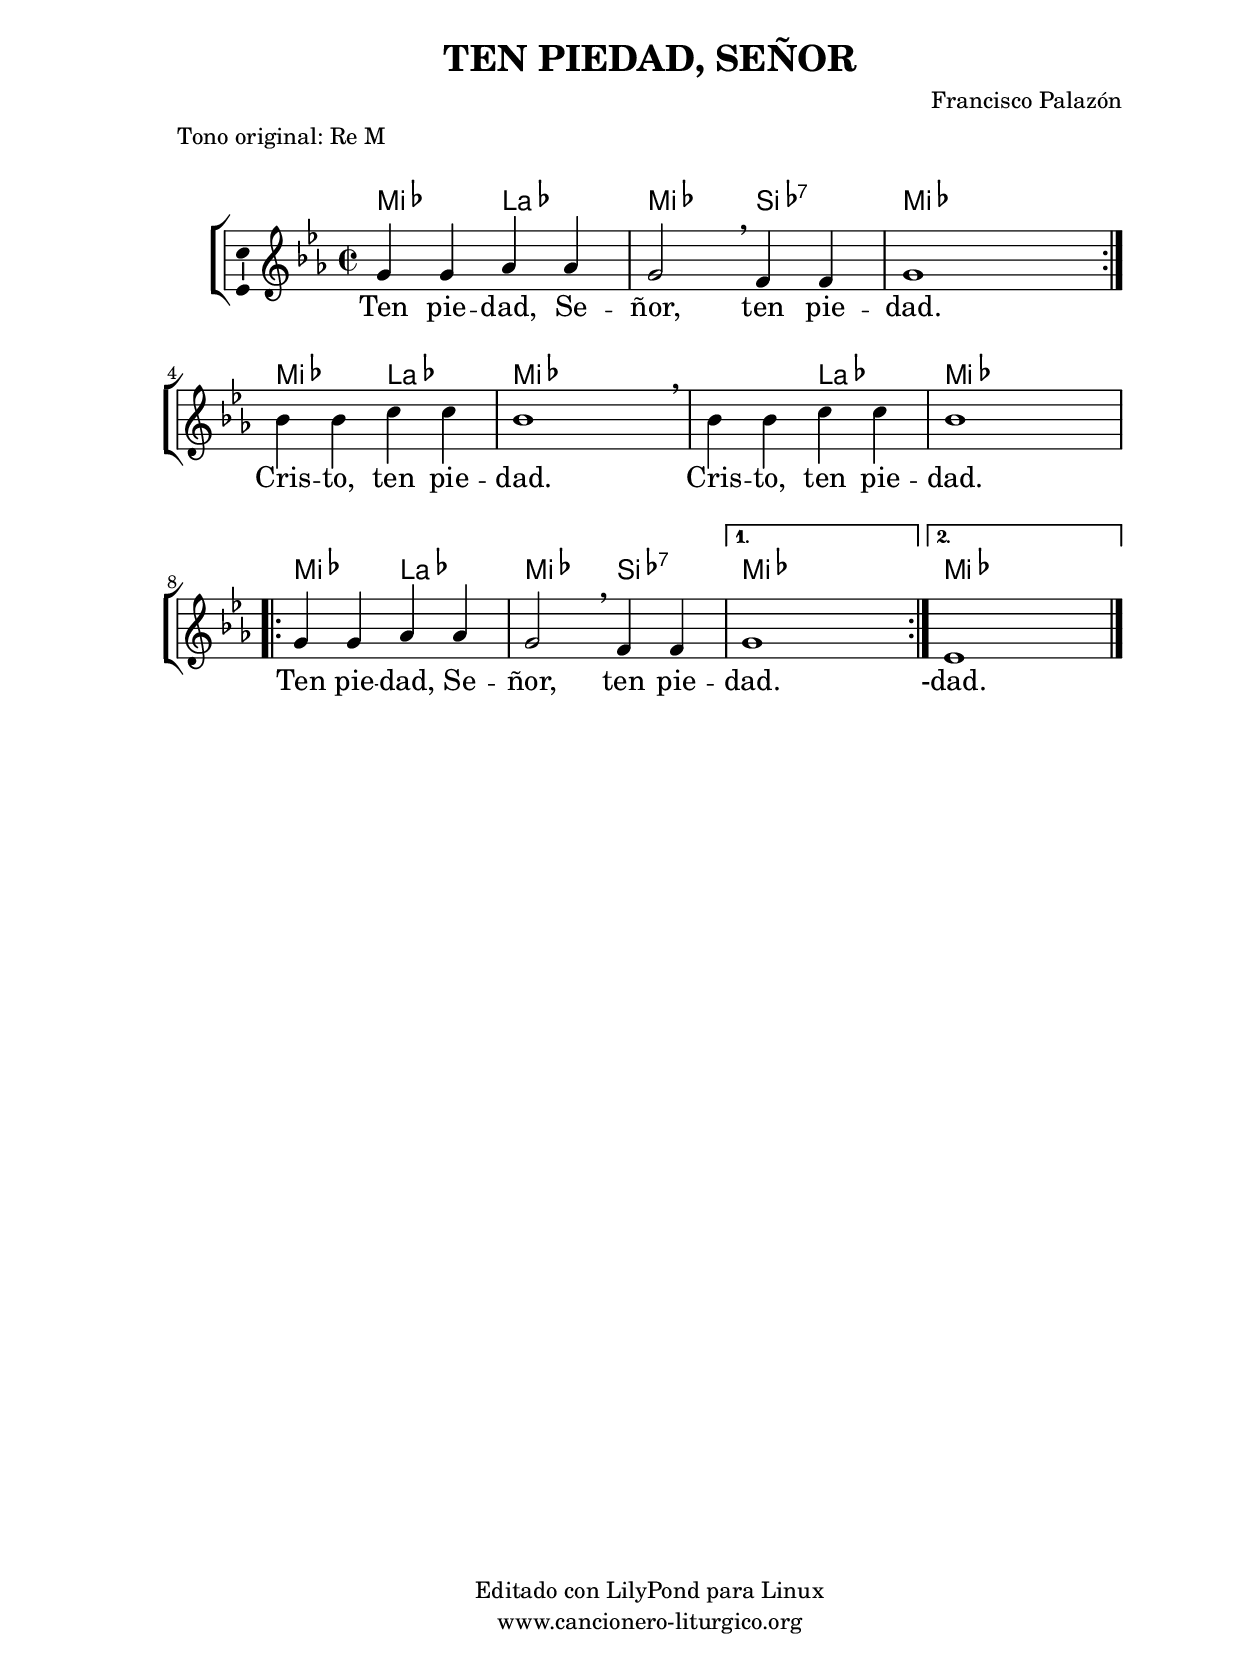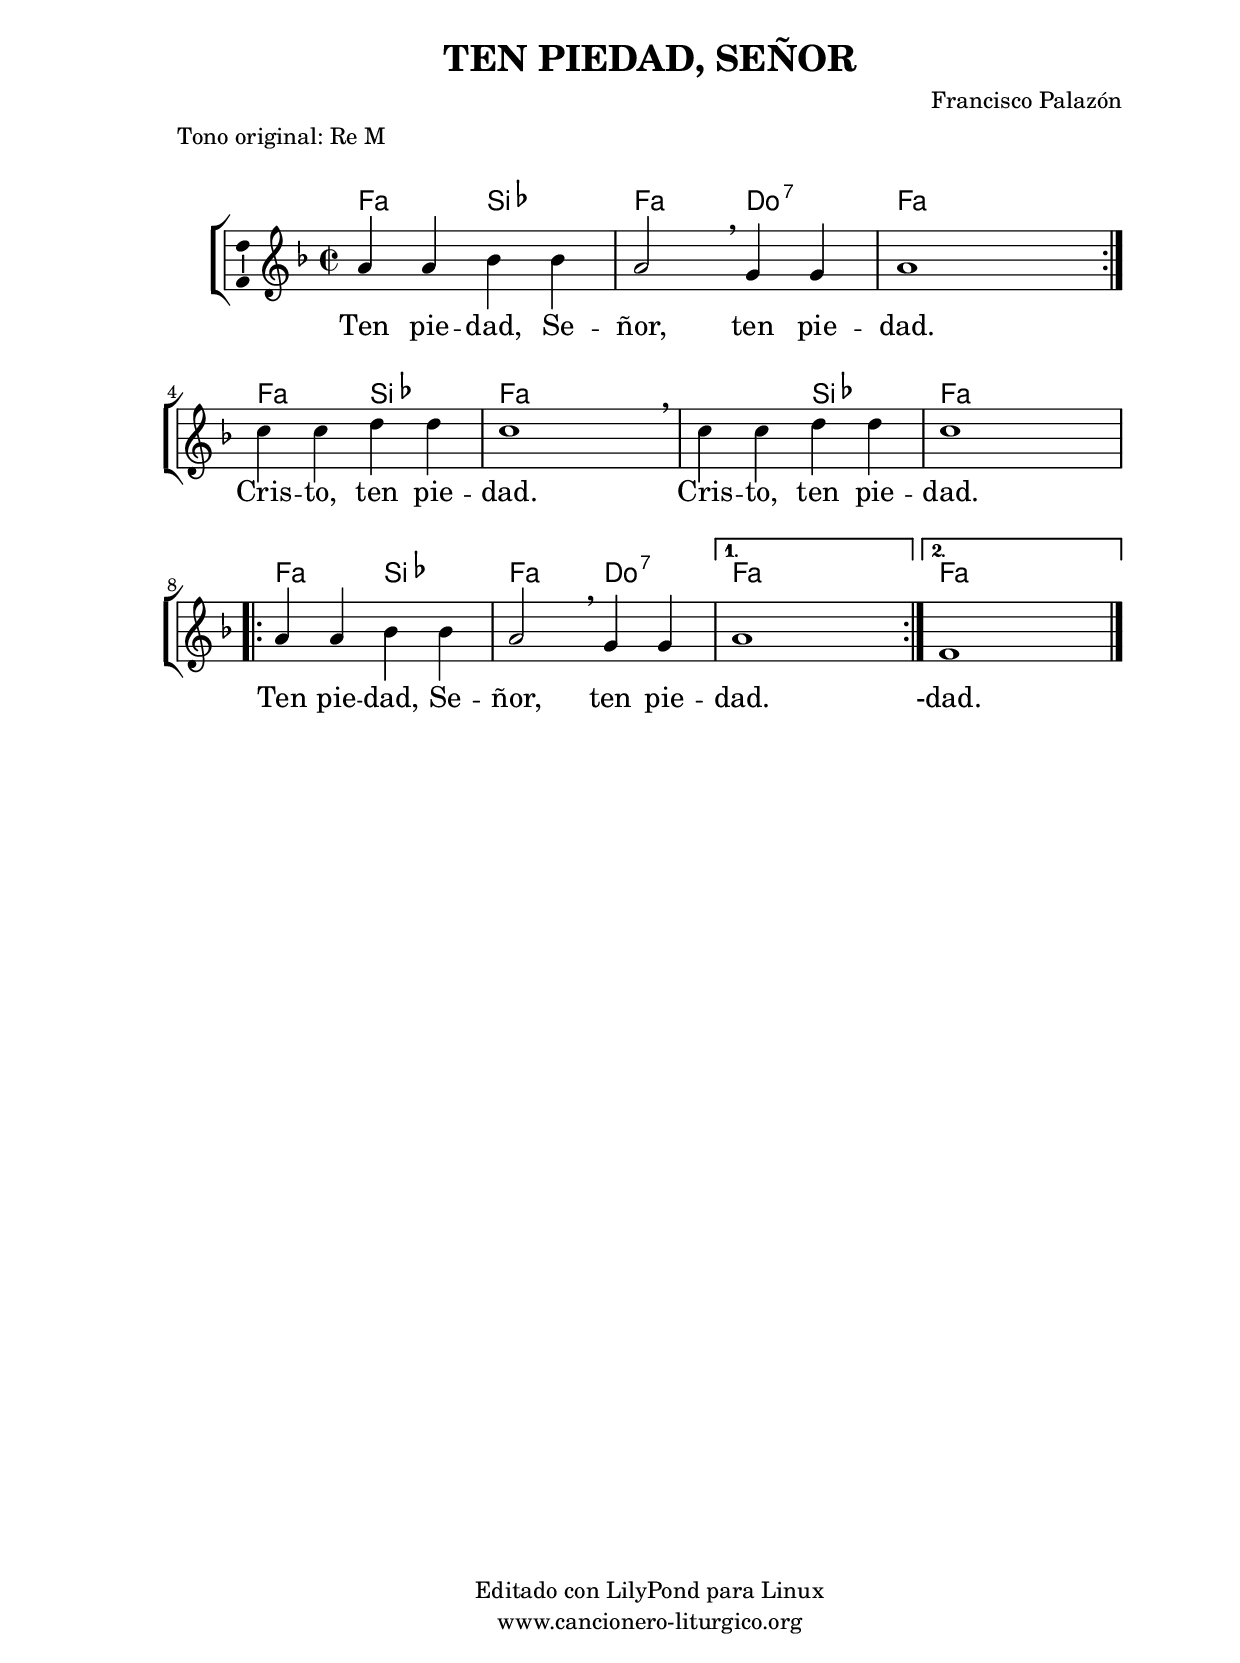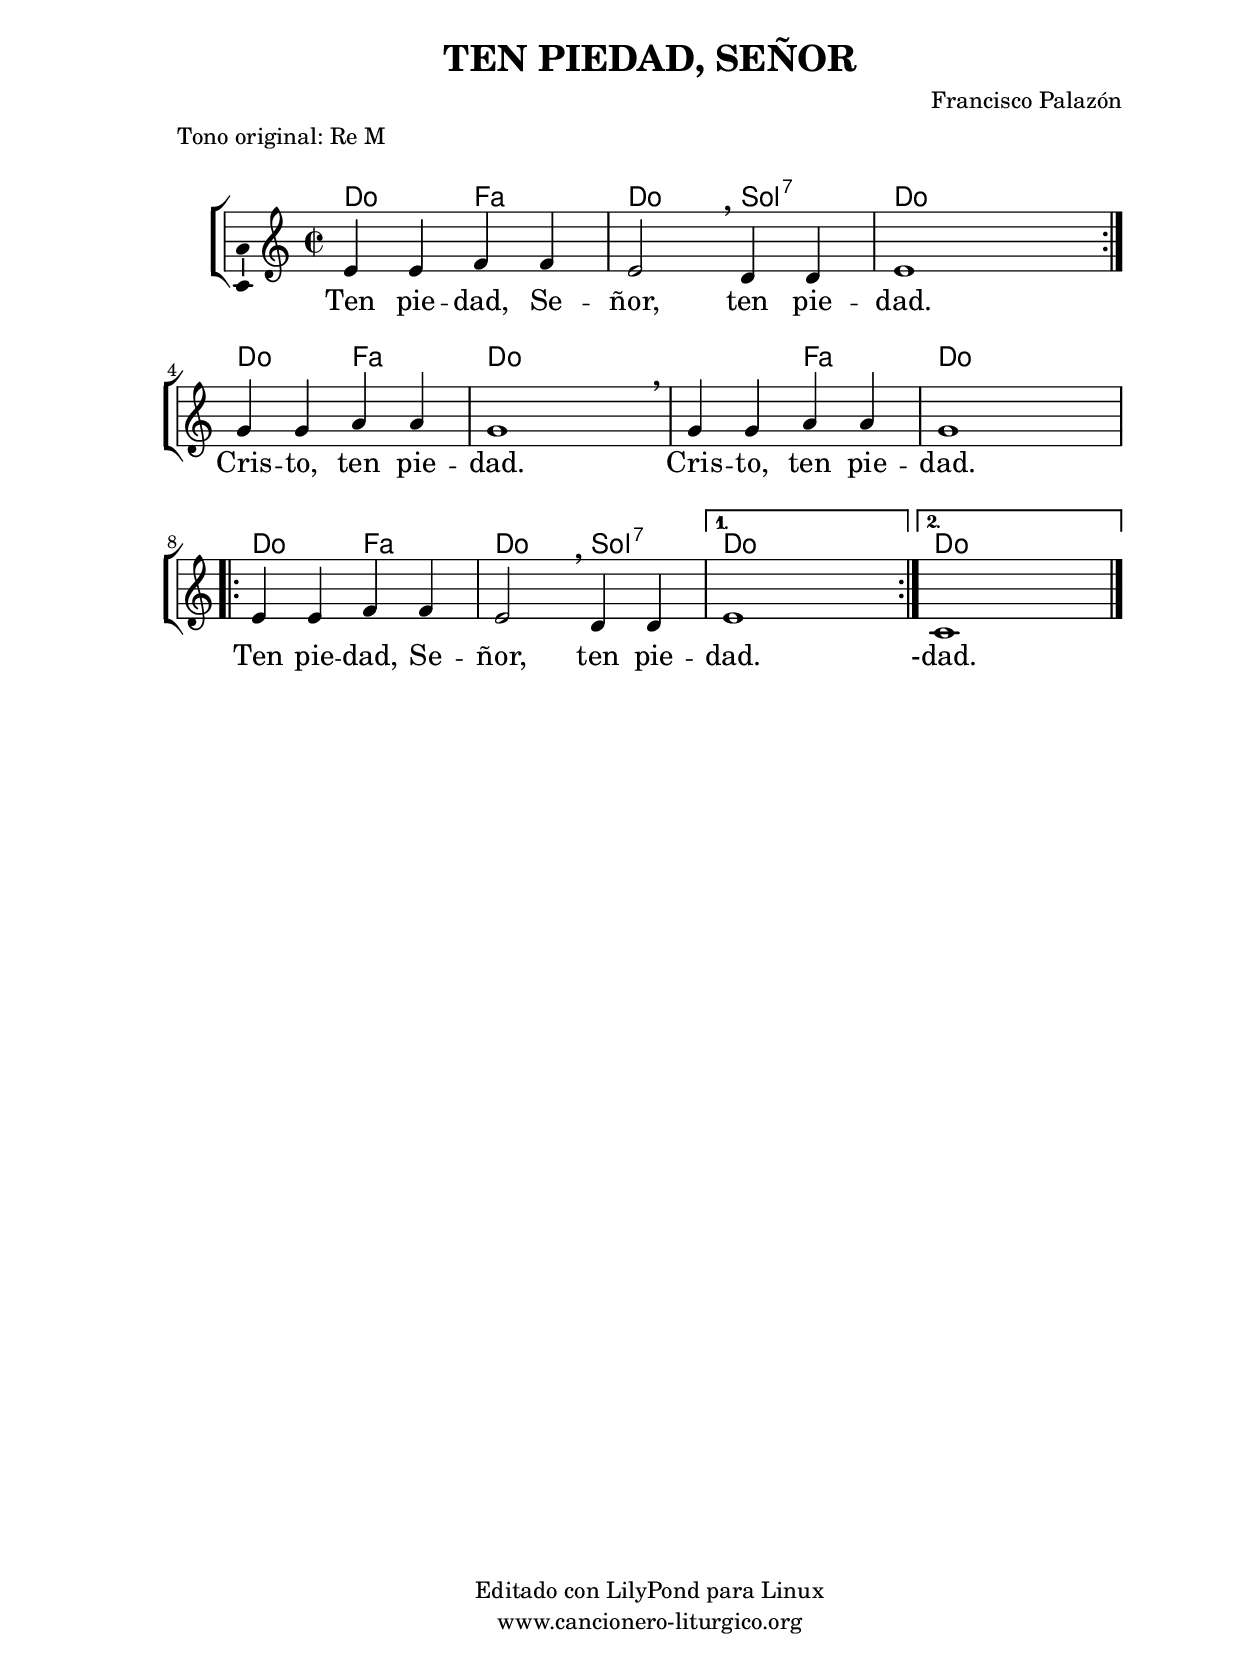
%
%para convertir .midi en .wav:
%timidity filename.midi -Ow -o finename.wav
%
%
%Para convertir de .wav a .mp3:
%lame -h -m j filename.wav
%
%
%para escuchar el midi:
%timidity nombrefichero.midi
%


%versión de lilypond para la que se ha escrito esta partitura:
\version "2.16.0"

	%Tamaño papel
	#(set-default-paper-size "a4")
	%Tamaño partitura
	#(set-global-staff-size 20)
	%No responde al pulsar sobre una nota
	#(ly:set-option 'point-and-click #f)

%parámetros del encabezamiento:
\header {
	title = "TEN PIEDAD, SEÑOR"
	subtitle = ""
	composer = "Francisco Palazón"
	poet = "" %Tomado del Libro del Organista, vol 8 (Ordinario de la Misa)
	meter = "Tono original: Re M"
	arranger = ""
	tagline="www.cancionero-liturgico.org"
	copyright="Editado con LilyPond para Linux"
	}

%parámetros asociados al papel:
\paper  {
	oddHeaderMarkup = \markup {\fill-line { \on-the-fly #not-first-page \fromproperty #'header:title \on-the-fly #not-first-page \fromproperty #'header:composer }}
	evenHeaderMarkup = \markup {\fill-line { \fromproperty #'header:composer \fromproperty #'header:title }}
	#(set-paper-size "a4")
	print-page-number = ##f
	first-page-number = 1
	print-first-page-number = ##f
%	head-separation = 3.0 \cm
	top-margin = 2.0 \cm
	bottom-margin = 0.5\cm
%%%	bottom-margin = -3.5\cm
	left-margin = 3.0 \cm
	line-width = 16.0 \cm 
	indent = 8\mm
	interscoreline = 2.\mm
	between-system-space = 15\mm
%	para que las partituras no llenen la hoja:
	ragged-bottom = ##t
%	idem para la última hoja:
	ragged-last-bottom = ##f
%	para que las partituras llenen el ancho del papel:
	ragged-last = ##f
	after-title-space = 2.5 \cm
%page-count=1
%system-count=8

	%Flexible Vertical Spacing
%	markup-markup-spacing =
%	#'((basic-distance . 15) (minimum-distance . 15) (padding . 3))
	markup-system-spacing =
	#'((basic-distance . 15) (minimum-distance . 15) (padding . 3))
	system-system-spacing =
	#'((basic-distance . 15) (minimum-distance . 15) (padding . 3))
	score-system-spacing =
	#'((basic-distance . 15) (minimum-distance . 15) (padding . 5))
%	top-system-spacing = % header
%	#'((basic-distance . 8) (minimum-distance . 0) (padding . 0))
%	top-markup-spacing =
%	#'((basic-distance . 20) (minimum-distance . 20) (padding . 0))
	last-bottom-spacing = % footer
	#'((basic-distance . 5) (minimum-distance . 5) (padding . 0))
%	score-markup-spacing =
%	#'((basic-distance . 16) (minimum-distance . 13) (padding . 0))

	}


%parámetros que afectan a toda la partitura:
global =  {
	%clave de sol (G):
	\clef G
	%armadura:
	\transpose d ees
	\key d \major
	\tempo 4=120
	\set Score.tempoHideNote = ##t
	}


acordes = {
	\italianChords
	\chordmode {
	\transpose d ees
{

\repeat volta 2 {
d2 g d a:7 d s
}

d2 g d s
d2 g d s

\repeat volta 2 {
d2 g d a:7
}

\alternative {
{
d s
}
{
d s
}
}

	}
	}
}

melodia = 

	\transpose d ees
{
	\relative c'{
	\time 2/2

\repeat volta 2 {
fis4 fis g g
fis2 \breathe e4 e
fis1
}
%%%\bar "||"
\break

a4 a b b
a1 \breathe
a4 a b b
a1
%%%\bar "||"
\break

\repeat volta 2 {
fis4 fis g g
fis2 \breathe e4 e
}
\alternative {
{
fis1
}
%%%fis4 fis g g
%%%fis2 \breathe e4 e
{
d1
}
}

\bar "|."
	}
	}


texto = \lyricmode {
Ten pie -- dad, Se -- ñor, ten pie -- dad.
Cris -- to, ten pie -- dad. Cris -- to, ten pie -- dad.
Ten pie -- dad, Se -- ñor, ten pie -- dad.
%%%Ten pie -- dad, Se -- ñor, ten pie -- dad.
-dad.

	}


acordesStaff = \context ChordNames = acordesStaff <<
	\set chordChanges = ##t
	\acordes
	>>


vozStaff = \context Voice = vozStaff
\with {\consists "Ambitus_engraver"}
<<
%	\set Staff.instrumentName = ""
%	\set Staff.shortInstrumentName = ""
%	\set Staff.midiInstrument = #"clarinet"
%	\set Staff.midiInstrument = #"cello"
%	\set Staff.midiInstrument = #"flute"
	\set Staff.midiInstrument = #"electric guitar (jazz)"
%	\set Staff.midiInstrument = #"english horn"
%	\set Staff.midiInstrument = #"violin"
%	\set Staff.midiInstrument = #"glockenspiel"
	\set Staff.midiMinimumVolume = #0.7
	\set Staff.midiMaximumVolume = #0.9
	\global
	\melodia
	>>


textoStaff = \context Lyrics = textoStaff <<
	\lyricsto vozStaff \texto
	>>

\book {
	\score {
		\context ChoirStaff {
			\override StaffGroup.SystemStartBracket #'collapse-height = #1
			\override Score.SystemStartBar #'collapse-height = #1
			<<
			\acordesStaff
			\vozStaff
			\textoStaff
			>>
			}
		\layout {
	    		\context {
				\Lyrics
				\override LyricText #'font-size = #2
				}
	   		 \context {
				\Score
				\override StaffSymbol #'staff-space = #(magstep +3)
				}
			}
		}
	\score {
		\unfoldRepeats
		\context ChoirStaff {
			<<
			\acordesStaff
			\vozStaff
			>>
			}
		\midi {
	  		\context {
	  			\Score
				tempoWholesPerMinute = #(ly:make-moment 70 4)
				}
			}
		}
	}



#(define output-suffix "C")
\book {
	\score {
		\context ChoirStaff {
			\override StaffGroup.SystemStartBracket #'collapse-height = #1
			\override Score.SystemStartBar #'collapse-height = #1
\transpose c d
			<<
			\acordesStaff
			\vozStaff
			\textoStaff
			>>
			}
		\layout {
	    		\context {
				\Lyrics
				\override LyricText #'font-size = #2
				}
	   		 \context {
				\Score
				\override StaffSymbol #'staff-space = #(magstep +3)
				}
			}
		}
	}

#(define output-suffix "S")
\book {
	\score {
		\context ChoirStaff {
			\override StaffGroup.SystemStartBracket #'collapse-height = #1
			\override Score.SystemStartBar #'collapse-height = #1
\transpose c a,
			<<
			\acordesStaff
			\vozStaff
			\textoStaff
			>>
			}
		\layout {
	    		\context {
				\Lyrics
				\override LyricText #'font-size = #2
				}
	   		 \context {
				\Score
				\override StaffSymbol #'staff-space = #(magstep +3)
				}
			}
		}
	}


